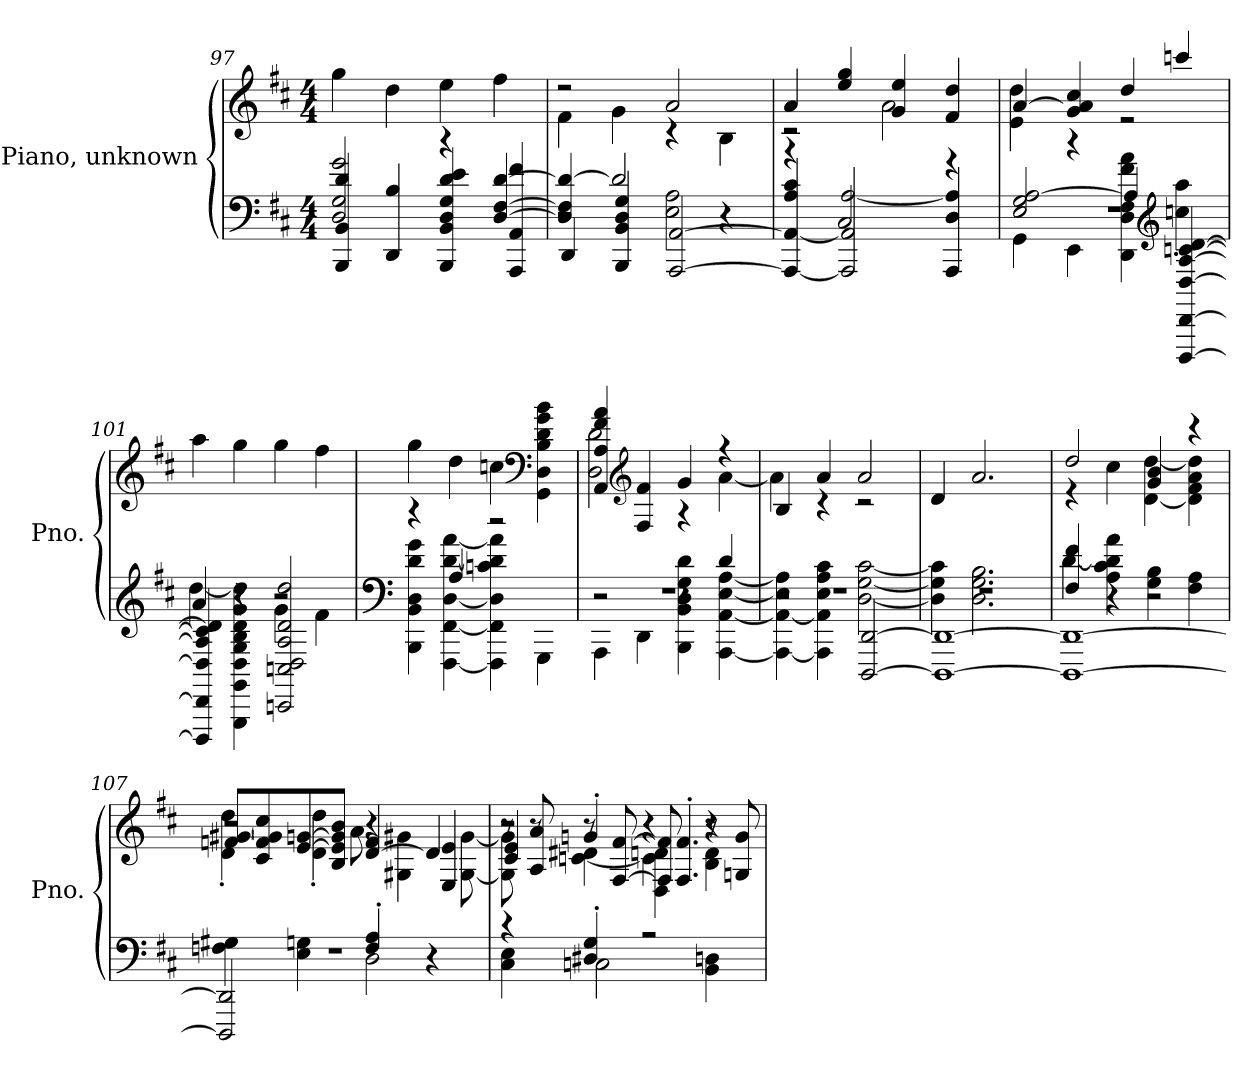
**kern	**kern
*part1	*part1
*staff2	*staff1
*I"Piano, unknown	*
*I'Pno.	*
*clefF4	*clefG2
*k[f#c#]	*k[f#c#]
*M4/4	*M4/4
=97	=97
*^	*
2D/ 2G/ 2g/	4BBB/ 4BB/ 4d/	4gg\
.	4DD/ 4B/	4dd\
4r	4BBB/ 4BB/ 4D/ 4G/ 4d/ 4e/	4ee\
[4D/ [4F#/ [4d/	4AAA/ 4AA/ 4f#/	4ff#\
=98	=98	=98
*	*^	*^
4D/] 4F#/] 4d/_	2r	4DD/	2r	4f#\
2d/]	.	4BBB/ 4BB/ 4D/ 4G/	.	4g\
.	2E\ 2A\	[2AAA/ [2AA/	2a/	4r
4r	.	.	.	4B\
*	*v	*v	*	*
=99	=99	=99	=99
4r	4AAA/_ 4AA/_ 4A/ 4c#/	4a/	2r
2C#/	2AAA/] 2AA/] [2A/	4ee/ 4gg/	.
.	.	4g/ 4ee/	2a\
4r	4AAA/ 4D/ 4A/]	4f#/ 4dd/	.
=100	=100	=100	=100
*	*^	*	*
1r	4GG\	2E/ 2G/ [2A/	[4a/	4e\ 4dd\
.	4EE\	.	4g/ 4a/] 4cc#/	4r
.	4DD\ 4D\ 4F#\ 4f#\ 4a\	4A/]	4dd/	2r
*clefG2	*	*	*	*
.	4ccn\' 4aa\'	[4DDD/ [4DD/ [4D/ [4A/ [4cn/ [4d/	4cccn/	.
*	*	*	*v	*v
!!LO:LB:g=z
=101	=101	=101	=101
4a/	[4dd\	4DDD/] 4DD/] 4D/] 4A/] 4c/] 4d/]	4aa\
4r	4GGG\ 4GG\ 4D\ 4G\ 4B\ 4d\ 4g\ 4dd\]	4r	4gg\
2r	4g\	2CCn/ 2Cn/ 2D/ 2A/ 2d/ 2dd/	4gg\
.	4f#\	.	4ff#\
*v	*v	*v	*
=102	=102
*clefF4	*
*^	*
4r	4BBB\ 4BB\ 4D\ 4d\ 4g\	4gg\
4A/	[4FFF#\ [4FF#\ [4D\ [4d\ [4a\	4dd\
2r	4FFF#\] 4FF#\] 4D\] 4cn\ 4d\] 4a\]	4ccn\
*	*	*clefF4
.	4GGG\	4GG\ 4D\ 4B\ 4d\ 4g\ 4b\
=103	=103	=103
*	*^	*^
1r	4AAA\	2r	4AA/ 4A/ 4f#/ 4a/	2D\ 2d\
*	*	*	*clefG2	*
.	4DD\	.	4F#/ 4f#/	.
.	4BBB\ 4BB\ 4D\ 4G\ 4d\	4r	4g/	4r
.	[4AAA\ [4AA\ [4E\ [4A\	4d/	4r	[4a\
=104	=104	=104	=104	=104
1r	4AAA\_ 4AA\_ 4E\] 4A\]	2r	4B/	4a\]
.	4AAA\] 4AA\] 4E\ 4A\ 4c#\	.	4a/	4r
.	[2D\ [2G\ [2c#\	[2DDD/ [2DD/	2a/	2r
*	*	*	*v	*v
=105	=105	=105	=105
1r	4D\] 4G\] 4c#\]	1DDD_ 1DD_	4d/
.	2.D\ 2.G\ 2.B\	.	2.a/
=106	=106	=106	=106
*	*	*	*^
4F#/ 4f#/	[4d\	1DDD_ 1DD_	2dd/	4r
4r	4A\ 4c#\ 4d\] 4a\	.	.	4cc#\
2r	4G\ 4B\	.	4g/ 4b/	[4d\ [4dd\
.	4F#\ 4A\	.	4r	4d\] 4f#\ 4a\ 4dd\]
!!LO:LB:g=z
=107	=107	=107	=107	=107
*	*	*	*	*^
1r	4Fn\ 4G#X\	2DDD/] 2DD/]	[8fn/ [8g#X/L	4d\' 4dd\'	2r
.	.	.	8c#/ 8f/] 8g#/] 8cc#/	.	.
.	4E\ 4Gn\	.	[8e/ [8gn/	4d\' 4dd\'	.
.	.	.	8B/ 8e/] 8g/] 8b/J	.	.
.	2D\	4F/' 4A/'	[4d/ 4f/	8a\	4r
.	.	.	.	4G#X\ 4g#X\	.
.	.	4r	4d/]	.	4E/ 4e/
.	.	.	.	[8G#\ [8g#\	.
*	*v	*v	*	*	*
=108	=108	=108	=108	=108
*	*	*	*	*^
4r	4C#\ 4E\	8r	8G#\] 8g#\]	4c#/ 4e/	2r
.	.	8A/ 8a/	8r	.	.
4D#X/' 4G/'	2Cn\	4gn'/	[4cn\ 4d#X\	8r	.
.	.	.	.	[8F#/ [8f#/	.
2r	.	4r	4c\]	8F#/] 8f#/]	4D\ 4dn\
.	.	.	.	4.F#/' 4.f#/'	.
.	4BB\ 4Dn\	8r	4B\ 4d\	.	4r
.	.	8Gn/ 8g/	.	.	.
*v	*v	*	*	*	*
*	*v	*v	*v	*v
=	=
*-	*-
